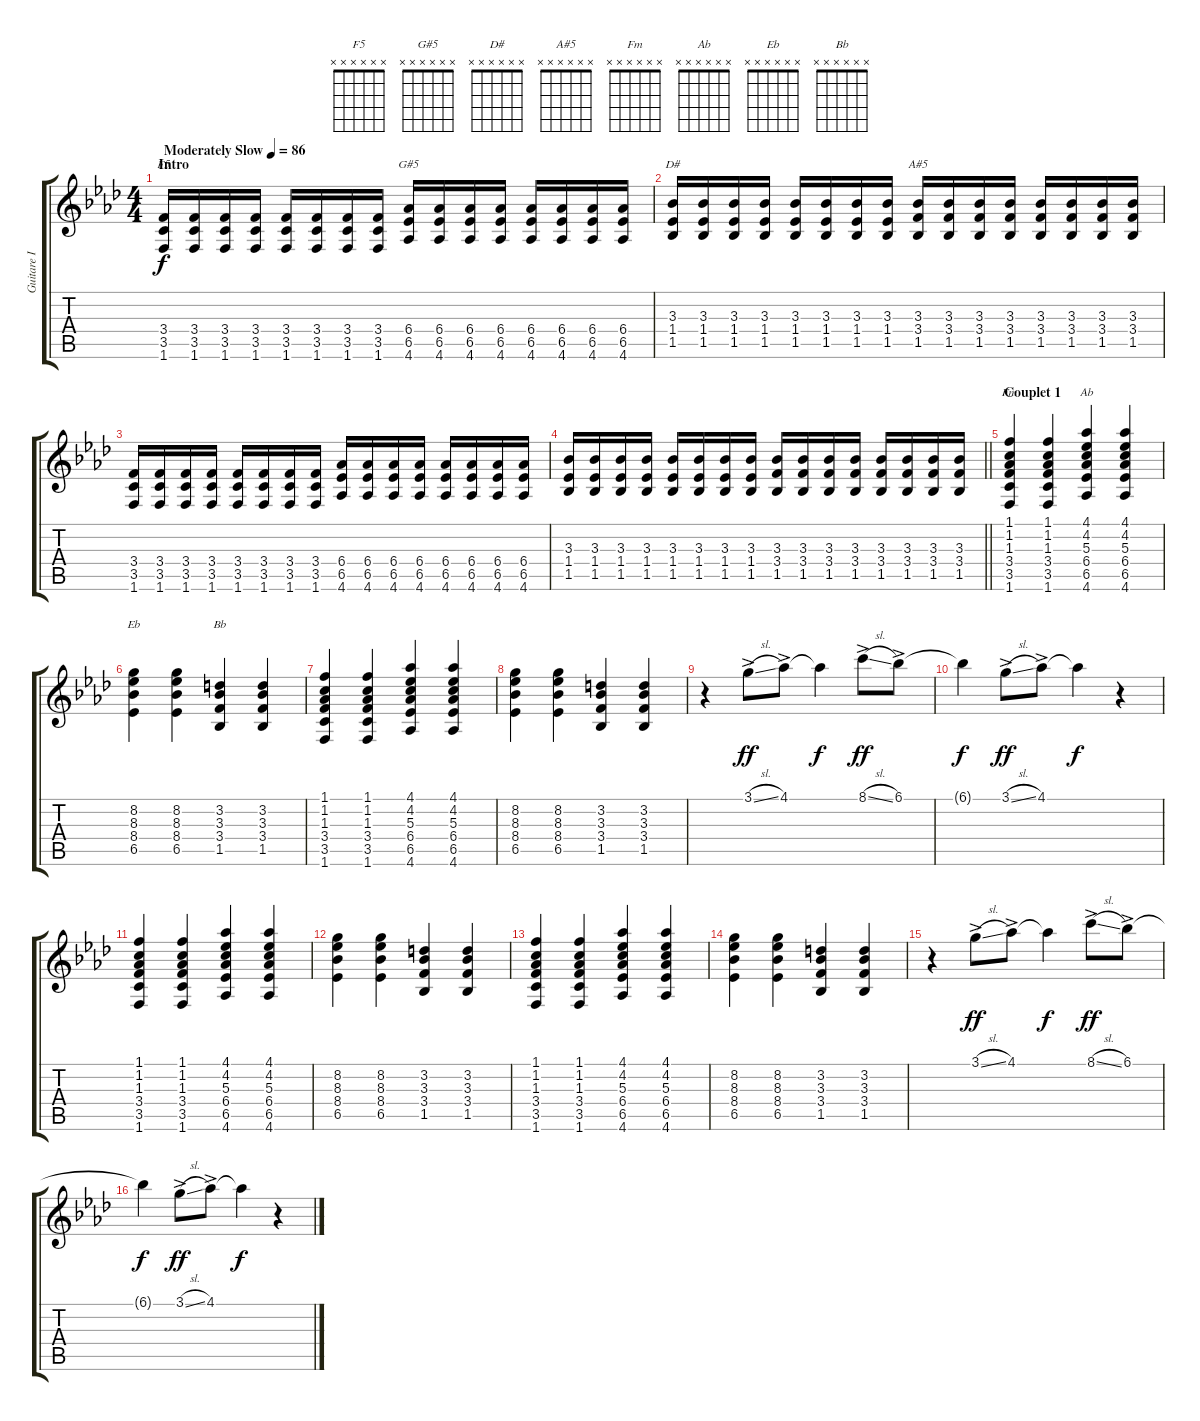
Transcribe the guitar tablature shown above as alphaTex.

\track ("Guitare I" "Guitare I") {instrument electricguitarclean}
\staff {score tabs}
\tuning (E4 B3 G3 D3 A2 E2) {hide}
\chord ("F5" x x x x x x)
\chord ("G#5" x x x x x x)
\chord ("D#" x x x x x x)
\chord ("A#5" x x x x x x)
\chord ("Fm" x x x x x x)
\chord ("Ab" x x x x x x)
\chord ("Eb" x x x x x x)
\chord ("Bb" x x x x x x)
\ts (4 4)
\section ("" "Intro")
\tempo (86 "Moderately Slow")
\clef g2
\ks ab
(3.4 3.5 1.6).16{ch "F5" dy f instrument overdrivenguitar} (3.4 3.5 1.6).16 (3.4 3.5 1.6).16 (3.4 3.5 1.6).16 (3.4 3.5 1.6).16 (3.4 3.5 1.6).16 (3.4 3.5 1.6).16 (3.4 3.5 1.6).16 (6.4 6.5 4.6).16{ch "G#5"} (6.4 6.5 4.6).16 (6.4 6.5 4.6).16 (6.4 6.5 4.6).16 (6.4 6.5 4.6).16 (6.4 6.5 4.6).16 (6.4 6.5 4.6).16 (6.4 6.5 4.6).16 |
(3.3 1.4 1.5).16{ch "D#"} (3.3 1.4 1.5).16 (3.3 1.4 1.5).16 (3.3 1.4 1.5).16 (3.3 1.4 1.5).16 (3.3 1.4 1.5).16 (3.3 1.4 1.5).16 (3.3 1.4 1.5).16 (3.3 3.4 1.5).16{ch "A#5"} (3.3 3.4 1.5).16 (3.3 3.4 1.5).16 (3.3 3.4 1.5).16 (3.3 3.4 1.5).16 (3.3 3.4 1.5).16 (3.3 3.4 1.5).16 (3.3 3.4 1.5).16 |
(3.4 3.5 1.6).16 (3.4 3.5 1.6).16 (3.4 3.5 1.6).16 (3.4 3.5 1.6).16 (3.4 3.5 1.6).16 (3.4 3.5 1.6).16 (3.4 3.5 1.6).16 (3.4 3.5 1.6).16 (6.4 6.5 4.6).16 (6.4 6.5 4.6).16 (6.4 6.5 4.6).16 (6.4 6.5 4.6).16 (6.4 6.5 4.6).16 (6.4 6.5 4.6).16 (6.4 6.5 4.6).16 (6.4 6.5 4.6).16 |
\barLineRight lightlight
(3.3 1.4 1.5).16 (3.3 1.4 1.5).16 (3.3 1.4 1.5).16 (3.3 1.4 1.5).16 (3.3 1.4 1.5).16 (3.3 1.4 1.5).16 (3.3 1.4 1.5).16 (3.3 1.4 1.5).16 (3.3 3.4 1.5).16 (3.3 3.4 1.5).16 (3.3 3.4 1.5).16 (3.3 3.4 1.5).16 (3.3 3.4 1.5).16 (3.3 3.4 1.5).16 (3.3 3.4 1.5).16 (3.3 3.4 1.5).16 |
\section ("" "Couplet 1")
(1.1 1.2 1.3 3.4 3.5 1.6).4{ch "Fm" instrument electricguitarclean} (1.1 1.2 1.3 3.4 3.5 1.6).4 (4.1 4.2 5.3 6.4 6.5 4.6).4{ch "Ab"} (4.1 4.2 5.3 6.4 6.5 4.6).4 |
(8.2 8.3 8.4 6.5).4{ch "Eb"} (8.2 8.3 8.4 6.5).4 (3.2 3.3 3.4 1.5).4{ch "Bb"} (3.2 3.3 3.4 1.5).4 |
(1.1 1.2 1.3 3.4 3.5 1.6).4 (1.1 1.2 1.3 3.4 3.5 1.6).4 (4.1 4.2 5.3 6.4 6.5 4.6).4 (4.1 4.2 5.3 6.4 6.5 4.6).4 |
(8.2 8.3 8.4 6.5).4 (8.2 8.3 8.4 6.5).4 (3.2 3.3 3.4 1.5).4 (3.2 3.3 3.4 1.5).4 |
r.4 3.1{sl ac}.8{dy ff} 4.1{ac}.8 4.1{t}.4{dy f} 8.1{sl ac}.8{dy ff} 6.1{ac}.8 |
6.1{t}.4{dy f} 3.1{sl ac}.8{dy ff} 4.1{ac}.8 4.1{t}.4{dy f} r.4 |
(1.1 1.2 1.3 3.4 3.5 1.6).4 (1.1 1.2 1.3 3.4 3.5 1.6).4 (4.1 4.2 5.3 6.4 6.5 4.6).4 (4.1 4.2 5.3 6.4 6.5 4.6).4 |
(8.2 8.3 8.4 6.5).4 (8.2 8.3 8.4 6.5).4 (3.2 3.3 3.4 1.5).4 (3.2 3.3 3.4 1.5).4 |
(1.1 1.2 1.3 3.4 3.5 1.6).4 (1.1 1.2 1.3 3.4 3.5 1.6).4 (4.1 4.2 5.3 6.4 6.5 4.6).4 (4.1 4.2 5.3 6.4 6.5 4.6).4 |
(8.2 8.3 8.4 6.5).4 (8.2 8.3 8.4 6.5).4 (3.2 3.3 3.4 1.5).4 (3.2 3.3 3.4 1.5).4 |
r.4 3.1{sl ac}.8{dy ff} 4.1{ac}.8 4.1{t}.4{dy f} 8.1{sl ac}.8{dy ff} 6.1{ac}.8 |
6.1{t}.4{dy f} 3.1{sl ac}.8{dy ff} 4.1{ac}.8 4.1{t}.4{dy f} r.4
